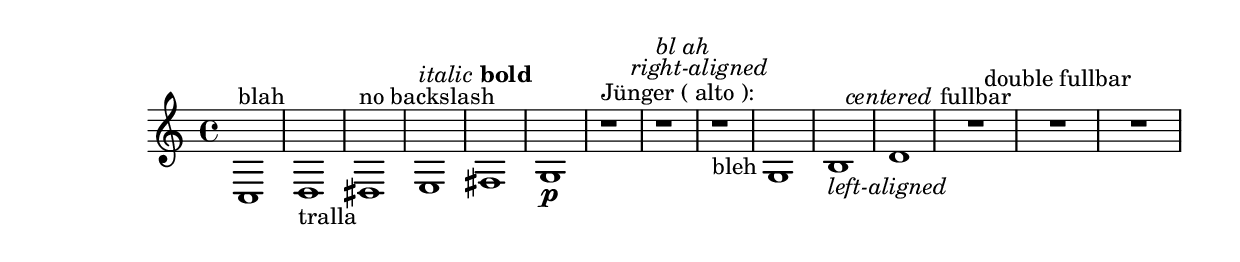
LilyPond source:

\version "2.18.2"

"//music" = \relative c {
  << \new Voice = "voice1" {
    c1^\markup { blah } d_\markup { tralla } dis^\markup { no backslash }
    e^\markup { \italic { italic } }
    fis^\markup { \bold { bold } }
    g\p r^\markup { Jünger ("alto"): }
    r^\markup { \italic { bl ah } }
    r_\markup { bleh }
    g^\markup { \right-align { \italic { right-aligned } } } 
    b_\markup { \left-align { \italic { left-aligned } } } 
    d^\markup { \center-align { \italic { centered } } }
    R1*1^\markup { fullbar }
    R1*2^\markup { double fullbar }
  } >>
}

\book {
  \header {
  }

  \bookpart { 
    \score {
      <<
      \new Staff = Staff \with { }
      \context Staff = Staff {
        \"//music"
      }
      >>
    }
  }
}
